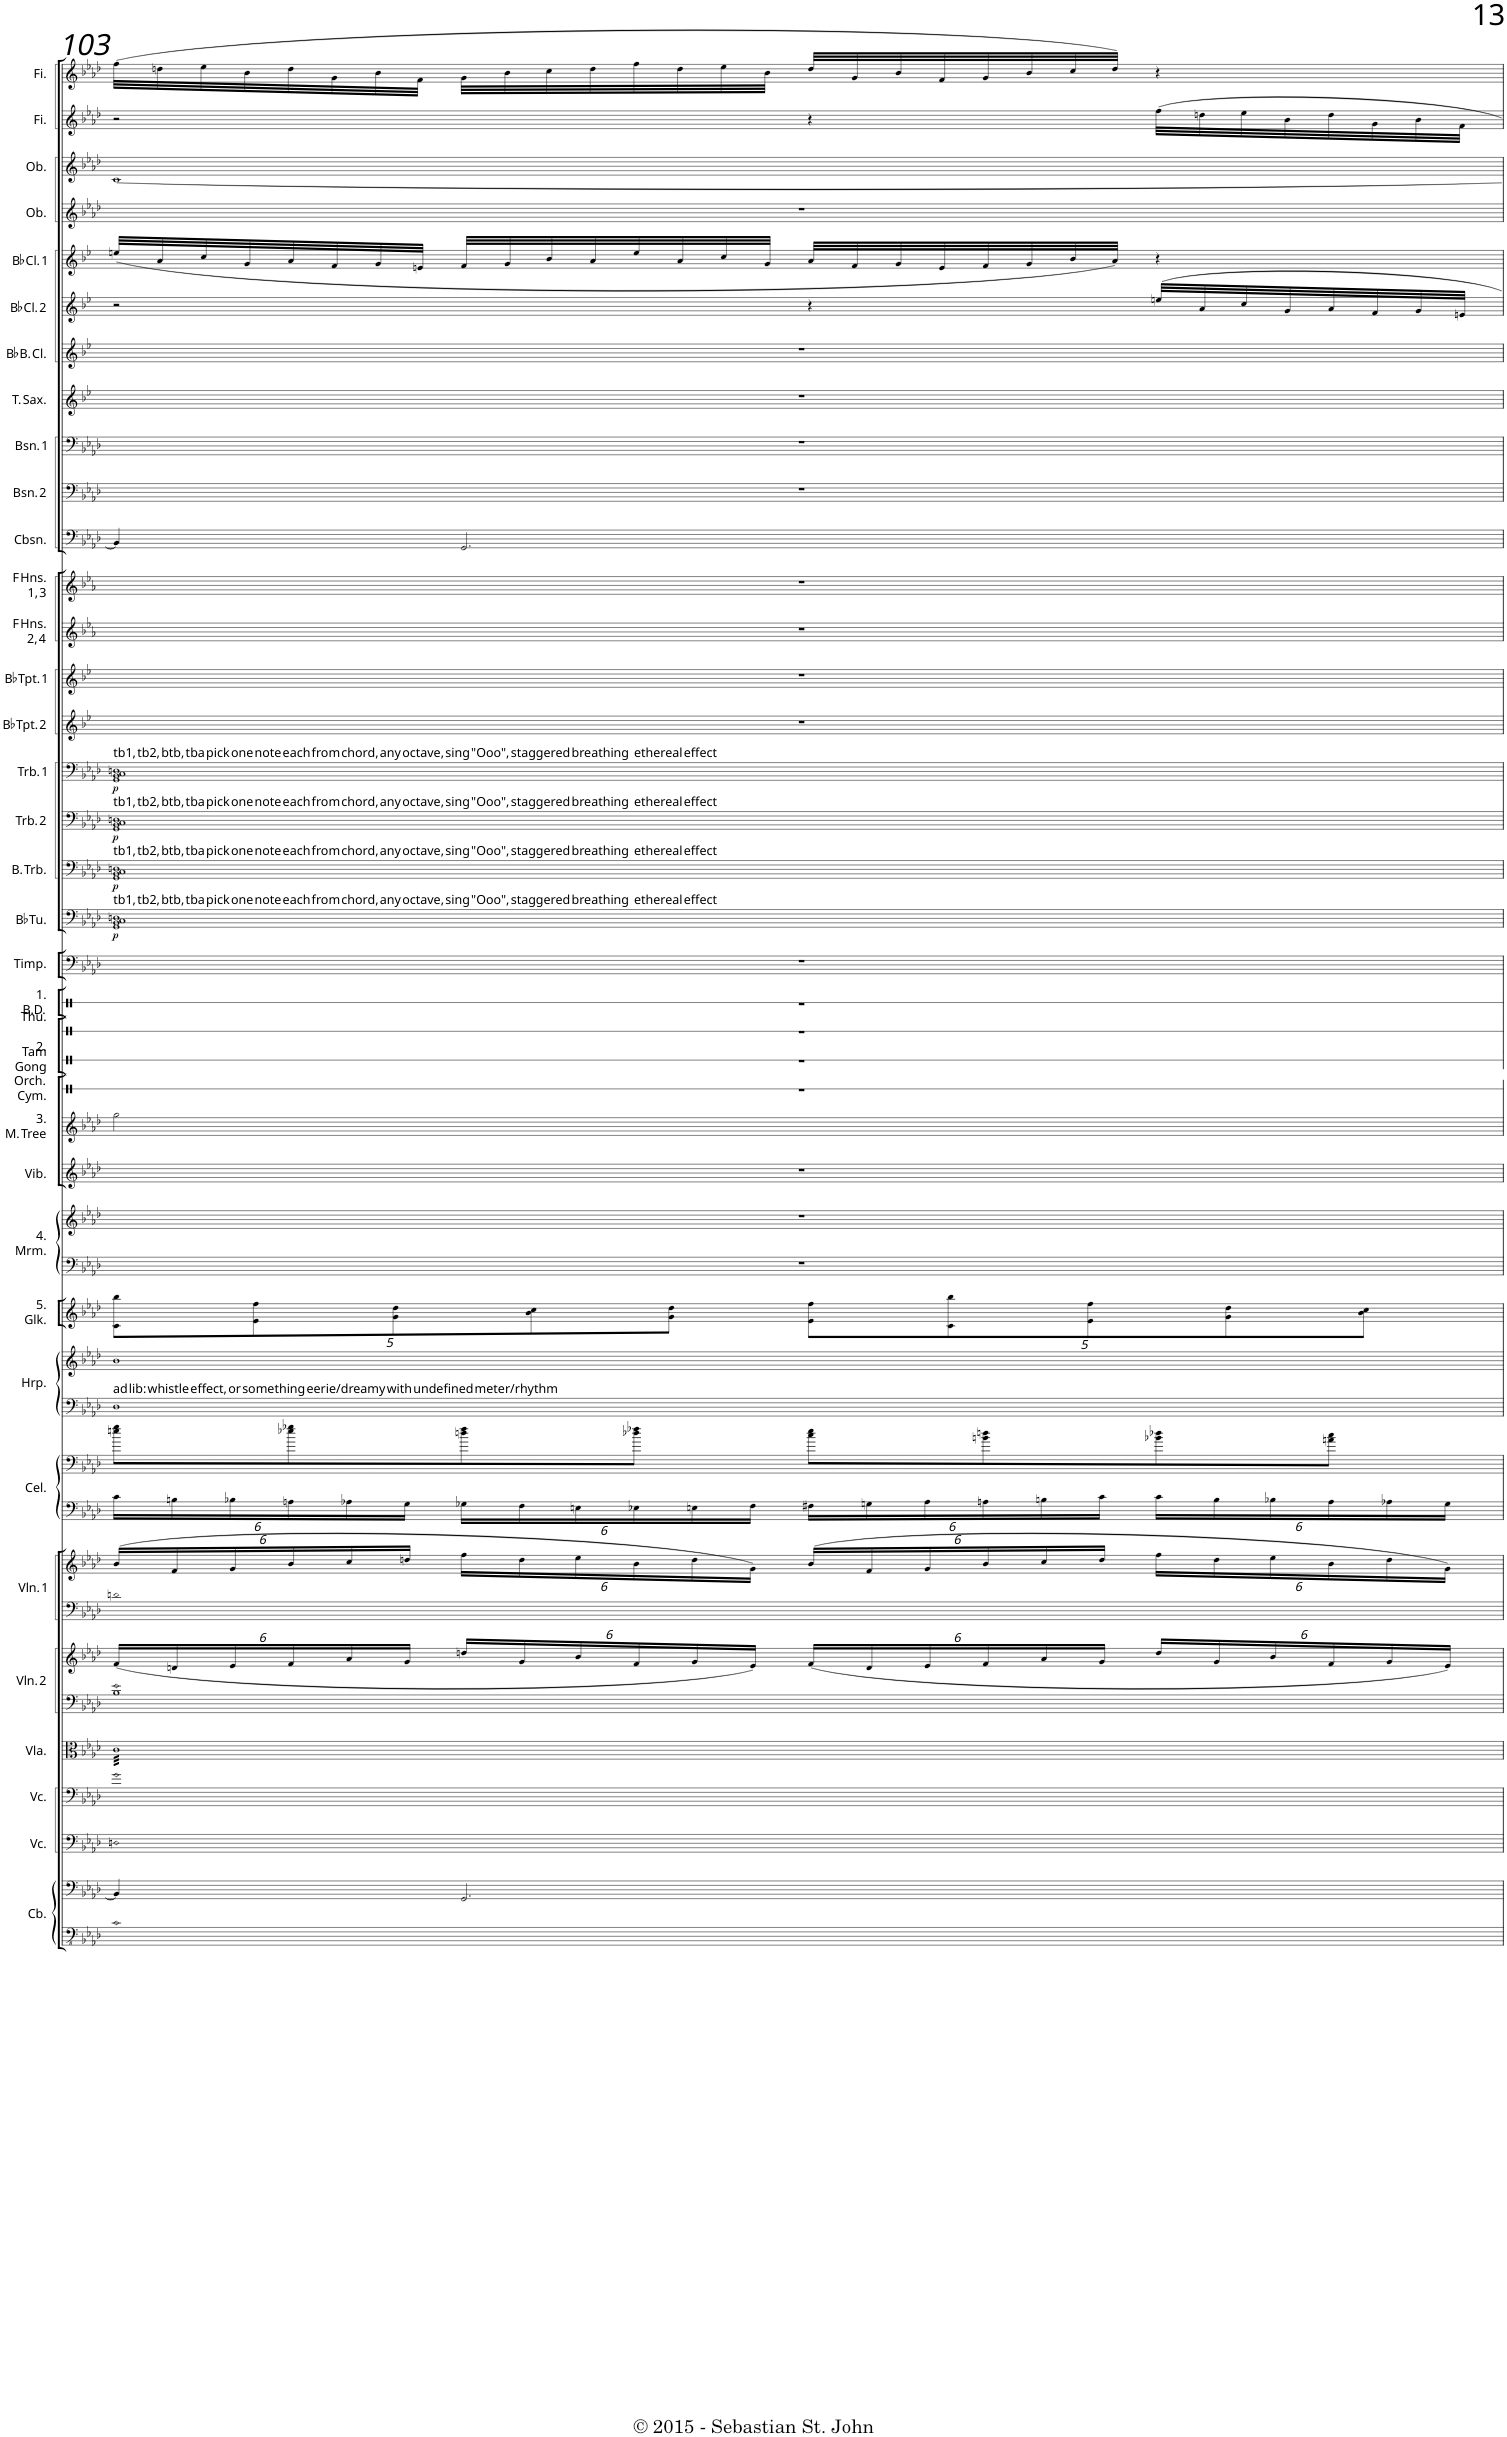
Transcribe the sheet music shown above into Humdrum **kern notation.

**kern	**kern	**kern	**kern	**kern	**kern	**kern	**kern	**kern	**kern	**kern	**kern	**kern	**kern	**kern	**kern	**kern	**kern	**kern	**kern	**kern	**kern	**kern	**kern	**dynam	**kern	**dynam	**kern	**dynam	**kern	**dynam	**kern	**kern	**kern	**kern	**kern	**kern	**kern	**kern	**kern	**kern	**kern	**kern	**kern	**kern	**kern
*part36	*part36	*part35	*part34	*part33	*part32	*part32	*part31	*part31	*part30	*part30	*part29	*part29	*part28	*part27	*part27	*part26	*part25	*part24	*part23	*part22	*part21	*part20	*part19	*part19	*part18	*part18	*part17	*part17	*part16	*part16	*part15	*part14	*part13	*part12	*part11	*part10	*part9	*part8	*part7	*part6	*part5	*part4	*part3	*part2	*part1
*staff42	*staff41	*staff40	*staff39	*staff38	*staff37	*staff36	*staff35	*staff34	*staff33	*staff32	*staff31	*staff30	*staff29	*staff28	*staff27	*staff26	*staff25	*staff24	*staff23	*staff22	*staff21	*staff20	*staff19	*staff19	*staff18	*staff18	*staff17	*staff17	*staff16	*staff16	*staff15	*staff14	*staff13	*staff12	*staff11	*staff10	*staff9	*staff8	*staff7	*staff6	*staff5	*staff4	*staff3	*staff2	*staff1
*I"Contrabass	*	*I"Violoncello	*I"Violoncello	*I"Viola	*I"Violin 2	*	*I"Violin 1	*	*I"Piano Celesta	*	*I"Harp	*	*I"5. Glockenspiel	*I"4. Marimba	*	*I"Vibraphone	*I"3. Mark Tree	*I"Orchestra Cymbals	*I"Tam-Tam Big Gong	*I"Thundersheet  2.	*I"1. Bass Drum	*I"Timpani	*I"Bb Tuba	*	*I"Bass Trombone	*	*I"Trombone 2	*	*I"Trombone 1	*	*I"Bb Trumpet 2	*I"Bb Trumpet 1	*I"F Horns 2, 4	*I"F Horns 1, 3	*I"Contrabassoon	*I"Bassoon 2	*I"Bassoon 1	*I"Tenor Saxophone	*I"Bb Bass Clarinet	*I"Bb Clarinet 2	*I"Bb Clarinet 1	*I"English Horn	*I"Oboe	*I"Flute 2 Alto Flt.	*I"Flute 1 Piccolo
*I'Cb.	*	*I'Vc.	*I'Vc.	*I'Vla.	*I'Vln. 2	*	*I'Vln. 1	*	*I'Pno. Csta.	*	*I'Hrp.	*	*I'5. Glk.	*I'4. Mrm.	*	*I'Vib.	*I'3. M. Tree	*I'Orch.  Cym.	*I'Tam Gong	*I'Thu.  2.	*I'1. B.D.	*I'Timp.	*I'Bb Tu.	*	*I'B. Trb.	*	*I'Trb. 2	*	*I'Trb. 1	*	*I'Bb Tpt. 2	*I'Bb Tpt. 1	*I'F Hns. 2, 4	*I'F Hns. 1, 3	*I'Cbsn.	*I'Bsn. 2	*I'Bsn. 1	*I'T. Sax.	*I'Bb B. Cl.	*I'Bb Cl. 2	*I'Bb Cl. 1	*I'E. Hn.	*I'Ob.	*I'Fl. 2 AFlt	*I'Fl. 1 Picc.
!!LO:PB:g=z
*clefFv4	*clefF4	*clefF4	*clefF4	*clefC3	*clefF4	*clefG2	*clefF4	*clefG2	*clefF4	*clefF4	*clefF4	*clefG2	*clefG2	*clefF4	*clefG2	*clefG2	*clefG2	*clefX	*clefX	*clefX	*clefX	*clefF4	*clefF4	*	*clefF4	*	*clefF4	*	*clefF4	*	*clefG2	*clefG2	*clefG2	*clefG2	*clefF4	*clefF4	*clefF4	*clefG2	*clefG2	*clefG2	*clefG2	*clefG2	*clefG2	*clefG2	*clefG2
*	*	*	*	*	*	*	*	*	*Trd-7c-12	*Trd-7c-12	*	*	*Trd-14c-24	*	*	*	*	*	*	*	*	*	*	*	*	*	*	*	*	*	*Trd1c2	*Trd1c2	*Trd4c7	*Trd4c7	*Trd7c12	*	*	*Trd8c14	*Trd8c14	*Trd1c2	*Trd1c2	*Trd4c7	*	*	*
*k[b-e-a-d-]	*k[b-e-a-d-]	*k[b-e-a-d-]	*k[b-e-a-d-]	*k[b-e-a-d-]	*k[b-e-a-d-]	*k[b-e-a-d-]	*k[b-e-a-d-]	*k[b-e-a-d-]	*k[b-e-a-d-]	*k[b-e-a-d-]	*k[b-e-a-d-]	*k[b-e-a-d-]	*k[b-e-a-d-]	*k[b-e-a-d-]	*k[b-e-a-d-]	*k[b-e-a-d-]	*k[b-e-a-d-]	*k[]	*k[]	*k[]	*k[]	*k[b-e-a-d-]	*k[b-e-a-d-]	*	*k[b-e-a-d-]	*	*k[b-e-a-d-]	*	*k[b-e-a-d-]	*	*k[b-e-]	*k[b-e-]	*k[b-e-a-]	*k[b-e-a-]	*k[b-e-a-d-]	*k[b-e-a-d-]	*k[b-e-a-d-]	*k[b-e-]	*k[b-e-]	*k[b-e-]	*k[b-e-]	*k[b-e-a-d-]	*k[b-e-a-d-]	*k[b-e-a-d-]	*k[b-e-a-d-]
*M4/4	*M4/4	*M4/4	*M4/4	*M4/4	*M4/4	*M4/4	*M4/4	*M4/4	*M4/4	*M4/4	*M4/4	*M4/4	*M4/4	*M4/4	*M4/4	*M4/4	*M4/4	*M4/4	*M4/4	*M4/4	*M4/4	*M4/4	*M4/4	*	*M4/4	*	*M4/4	*	*M4/4	*	*M4/4	*M4/4	*M4/4	*M4/4	*M4/4	*M4/4	*M4/4	*M4/4	*M4/4	*M4/4	*M4/4	*M4/4	*M4/4	*M4/4	*M4/4
*	*	*	*	*	*	*Xbrackettup	*	*Xbrackettup	*Xbrackettup	*	*	*	*Xbrackettup	*	*	*	*	*	*	*	*	*	*	*	*	*	*	*	*	*	*	*	*	*	*	*	*	*	*	*	*	*	*	*	*
=103	=103	=103	=103	=103	=103	=103	=103	=103	=103	=103	=103	=103	=103	=103	=103	=103	=103	=103	=103	=103	=103	=103	=103	=103	=103	=103	=103	=103	=103	=103	=103	=103	=103	=103	=103	=103	=103	=103	=103	=103	=103	=103	=103	=103	=103
!	!	!	!	!	!	!	!	!	!	!	!	!	!	!	!	!	!	!	!	!	!	!	!	!	!	!	!	!	!LO:TX:a:t=tb1, tb2, btb, tba pick one note each from chord, any octave, sing "Ooo", staggered breathing - ethereal effect	!	!	!	!	!	!	!	!	!	!	!	!	!	!	!	!
!	!	!	!	!	!	!	!	!	!	!	!	!	!	!	!	!	!	!	!	!	!	!	!	!	!	!	!LO:TX:a:t=tb1, tb2, btb, tba pick one note each from chord, any octave, sing "Ooo", staggered breathing - ethereal effect	!	!	!	!	!	!	!	!	!	!	!	!	!	!	!	!	!	!
!	!	!	!	!	!	!	!	!	!	!	!	!	!	!	!	!	!	!	!	!	!	!	!	!	!LO:TX:a:t=tb1, tb2, btb, tba pick one note each from chord, any octave, sing "Ooo", staggered breathing - ethereal effect	!	!	!	!	!	!	!	!	!	!	!	!	!	!	!	!	!	!	!	!
!	!	!	!	!	!	!	!	!	!	!	!	!	!	!	!	!	!	!	!	!	!	!	!LO:TX:a:t=tb1, tb2, btb, tba pick one note each from chord, any octave, sing "Ooo", staggered breathing - ethereal effect	!	!	!	!	!	!	!	!	!	!	!	!	!	!	!	!	!	!	!	!	!	!
!	!	!	!	!	!	!	!	!	!	!	!LO:TX:a:t=ad lib&colon; whistle effect, or something eerie/dreamy with undefined meter/rhythm	!	!	!	!	!	!	!	!	!	!	!	!	!	!	!	!	!	!	!	!	!	!	!	!	!	!	!	!	!	!	!	!	!	!
!	!	!	!	!	!	!	!	!	!	!	!	!	!	!	!	!	!	!	!	!	!	!	!	!LO:DY:b	!	!LO:DY:b	!	!LO:DY:b	!	!LO:DY:b	!	!	!	!	!	!	!	!	!	!	!	!	!	!	!
*	*	*	*	*tremolo	*	*	*	*	*	*	*	*	*	*	*	*	*	*	*	*	*	*	*	*	*	*	*	*	*	*	*	*	*	*	*	*	*	*	*	*	*	*	*	*	*
1C	4BB-/]	1Dn	1g	32cLLL	1B- 1e-	(<24f/LL	1dn	(>24b-/LL	24c\LL	8een\ 8gg\L	1D-	1b-	10c\ 10bb-\L	1r	1r	1r	2gg\	1r	1r	1r	1r	1r	1GG 1BB- 1C 1Dn	p	1GG 1BB- 1C 1Dn	p	1GG 1BB- 1C 1Dn	p	1GG 1BB- 1C 1Dn	p	1r	1r	1r	1r	4BB-/]	1r	1r	1r	1r	2r	(<32een/LLL	1r	[1c	2r	(>32ff\LLL
.	.	.	.	32c	.	.	.	.	.	.	.	.	.	.	.	.	.	.	.	.	.	.	.	.	.	.	.	.	.	.	.	.	.	.	.	.	.	.	.	.	32a/	.	.	.	32ddn\
.	.	.	.	.	.	24dn/	.	24f/	24Bn\	.	.	.	.	.	.	.	.	.	.	.	.	.	.	.	.	.	.	.	.	.	.	.	.	.	.	.	.	.	.	.	.	.	.	.	.
.	.	.	.	32c	.	.	.	.	.	.	.	.	.	.	.	.	.	.	.	.	.	.	.	.	.	.	.	.	.	.	.	.	.	.	.	.	.	.	.	.	32cc/	.	.	.	32ee-\
.	.	.	.	.	.	24e-/	.	24g/	24B-X\	.	.	.	.	.	.	.	.	.	.	.	.	.	.	.	.	.	.	.	.	.	.	.	.	.	.	.	.	.	.	.	.	.	.	.	.
.	.	.	.	32c	.	.	.	.	.	.	.	.	.	.	.	.	.	.	.	.	.	.	.	.	.	.	.	.	.	.	.	.	.	.	.	.	.	.	.	.	32g/	.	.	.	32b-\
.	.	.	.	.	.	.	.	.	.	.	.	.	10e-\ 10ff\	.	.	.	.	.	.	.	.	.	.	.	.	.	.	.	.	.	.	.	.	.	.	.	.	.	.	.	.	.	.	.	.
.	.	.	.	32c	.	24f/	.	24b-/	24An\	8ee-X\ 8gg-X\	.	.	.	.	.	.	.	.	.	.	.	.	.	.	.	.	.	.	.	.	.	.	.	.	.	.	.	.	.	.	32a/	.	.	.	32dd\
.	.	.	.	32c	.	.	.	.	.	.	.	.	.	.	.	.	.	.	.	.	.	.	.	.	.	.	.	.	.	.	.	.	.	.	.	.	.	.	.	.	32f/	.	.	.	32g\
.	.	.	.	.	.	24a-/	.	24cc/	24A-X\	.	.	.	.	.	.	.	.	.	.	.	.	.	.	.	.	.	.	.	.	.	.	.	.	.	.	.	.	.	.	.	.	.	.	.	.
.	.	.	.	32c	.	.	.	.	.	.	.	.	.	.	.	.	.	.	.	.	.	.	.	.	.	.	.	.	.	.	.	.	.	.	.	.	.	.	.	.	32g/	.	.	.	32b-\
.	.	.	.	.	.	.	.	.	.	.	.	.	10g\ 10dd-\	.	.	.	.	.	.	.	.	.	.	.	.	.	.	.	.	.	.	.	.	.	.	.	.	.	.	.	.	.	.	.	.
.	.	.	.	.	.	24g/JJ	.	24ddn/JJ	24G\JJ	.	.	.	.	.	.	.	.	.	.	.	.	.	.	.	.	.	.	.	.	.	.	.	.	.	.	.	.	.	.	.	.	.	.	.	.
.	.	.	.	32c	.	.	.	.	.	.	.	.	.	.	.	.	.	.	.	.	.	.	.	.	.	.	.	.	.	.	.	.	.	.	.	.	.	.	.	.	32en/JJJ	.	.	.	32f\JJJ
.	2.GG/	.	.	32c	.	24ddn/LL	.	24ff\LL	24G-X\LL	8ddn\ 8ff\	.	.	.	.	.	.	.	.	.	.	.	.	.	.	.	.	.	.	.	.	.	.	.	.	2.GG/	.	.	.	.	.	32f/LLL	.	.	.	32g\LLL
.	.	.	.	32c	.	.	.	.	.	.	.	.	.	.	.	.	.	.	.	.	.	.	.	.	.	.	.	.	.	.	.	.	.	.	.	.	.	.	.	.	32g/	.	.	.	32b-\
.	.	.	.	.	.	24g/	.	24dd\	24F\	.	.	.	.	.	.	.	.	.	.	.	.	.	.	.	.	.	.	.	.	.	.	.	.	.	.	.	.	.	.	.	.	.	.	.	.
.	.	.	.	.	.	.	.	.	.	.	.	.	10b-\ 10cc\	.	.	.	.	.	.	.	.	.	.	.	.	.	.	.	.	.	.	.	.	.	.	.	.	.	.	.	.	.	.	.	.
.	.	.	.	32c	.	.	.	.	.	.	.	.	.	.	.	.	.	.	.	.	.	.	.	.	.	.	.	.	.	.	.	.	.	.	.	.	.	.	.	.	32b-/	.	.	.	32cc\
.	.	.	.	.	.	24b-/	.	24ee-\	24En\	.	.	.	.	.	.	.	.	.	.	.	.	.	.	.	.	.	.	.	.	.	.	.	.	.	.	.	.	.	.	.	.	.	.	.	.
.	.	.	.	32c	.	.	.	.	.	.	.	.	.	.	.	.	.	.	.	.	.	.	.	.	.	.	.	.	.	.	.	.	.	.	.	.	.	.	.	.	32a/	.	.	.	32dd\
.	.	.	.	32c	.	24f/	.	24b-\	24E-X\	8dd-X\ 8ff-X\J	.	.	.	.	.	.	.	.	.	.	.	.	.	.	.	.	.	.	.	.	.	.	.	.	.	.	.	.	.	.	32ee/	.	.	.	32ff\
.	.	.	.	.	.	.	.	.	.	.	.	.	10g\ 10dd-\J	.	.	.	.	.	.	.	.	.	.	.	.	.	.	.	.	.	.	.	.	.	.	.	.	.	.	.	.	.	.	.	.
.	.	.	.	32c	.	.	.	.	.	.	.	.	.	.	.	.	.	.	.	.	.	.	.	.	.	.	.	.	.	.	.	.	.	.	.	.	.	.	.	.	32a/	.	.	.	32dd\
.	.	.	.	.	.	24g/	.	24dd\	24En\	.	.	.	.	.	.	.	.	.	.	.	.	.	.	.	.	.	.	.	.	.	.	.	.	.	.	.	.	.	.	.	.	.	.	.	.
.	.	.	.	32c	.	.	.	.	.	.	.	.	.	.	.	.	.	.	.	.	.	.	.	.	.	.	.	.	.	.	.	.	.	.	.	.	.	.	.	.	32cc/	.	.	.	32ee-\
.	.	.	.	.	.	24e-/JJ)	.	24g\JJ)	24F\JJ	.	.	.	.	.	.	.	.	.	.	.	.	.	.	.	.	.	.	.	.	.	.	.	.	.	.	.	.	.	.	.	.	.	.	.	.
.	.	.	.	32c	.	.	.	.	.	.	.	.	.	.	.	.	.	.	.	.	.	.	.	.	.	.	.	.	.	.	.	.	.	.	.	.	.	.	.	.	32g/JJJ	.	.	.	32b-\JJJ
.	.	.	.	32c	.	(<24f/LL	.	(>24b-/LL	24F#X\LL	8cc\ 8ee-\L	.	.	10e-\ 10ff\L	.	.	.	2ryy	.	.	.	.	.	.	.	.	.	.	.	.	.	.	.	.	.	.	.	.	.	.	4r	32a/LLL	.	.	4r	32dd/LLL
.	.	.	.	32c	.	.	.	.	.	.	.	.	.	.	.	.	.	.	.	.	.	.	.	.	.	.	.	.	.	.	.	.	.	.	.	.	.	.	.	.	32f/	.	.	.	32g/
.	.	.	.	.	.	24d/	.	24f/	24Gn\	.	.	.	.	.	.	.	.	.	.	.	.	.	.	.	.	.	.	.	.	.	.	.	.	.	.	.	.	.	.	.	.	.	.	.	.
.	.	.	.	32c	.	.	.	.	.	.	.	.	.	.	.	.	.	.	.	.	.	.	.	.	.	.	.	.	.	.	.	.	.	.	.	.	.	.	.	.	32g/	.	.	.	32b-/
.	.	.	.	.	.	24e-/	.	24g/	24A-\	.	.	.	.	.	.	.	.	.	.	.	.	.	.	.	.	.	.	.	.	.	.	.	.	.	.	.	.	.	.	.	.	.	.	.	.
.	.	.	.	32c	.	.	.	.	.	.	.	.	.	.	.	.	.	.	.	.	.	.	.	.	.	.	.	.	.	.	.	.	.	.	.	.	.	.	.	.	32e/	.	.	.	32f/
.	.	.	.	.	.	.	.	.	.	.	.	.	10c\ 10bb-\	.	.	.	.	.	.	.	.	.	.	.	.	.	.	.	.	.	.	.	.	.	.	.	.	.	.	.	.	.	.	.	.
.	.	.	.	32c	.	24f/	.	24b-/	24An\	8bn\ 8ddn\	.	.	.	.	.	.	.	.	.	.	.	.	.	.	.	.	.	.	.	.	.	.	.	.	.	.	.	.	.	.	32f/	.	.	.	32g/
.	.	.	.	32c	.	.	.	.	.	.	.	.	.	.	.	.	.	.	.	.	.	.	.	.	.	.	.	.	.	.	.	.	.	.	.	.	.	.	.	.	32g/	.	.	.	32b-/
.	.	.	.	.	.	24a-/	.	24cc/	24Bn\	.	.	.	.	.	.	.	.	.	.	.	.	.	.	.	.	.	.	.	.	.	.	.	.	.	.	.	.	.	.	.	.	.	.	.	.
.	.	.	.	32c	.	.	.	.	.	.	.	.	.	.	.	.	.	.	.	.	.	.	.	.	.	.	.	.	.	.	.	.	.	.	.	.	.	.	.	.	32b-/	.	.	.	32cc/
.	.	.	.	.	.	.	.	.	.	.	.	.	10e-\ 10ff\	.	.	.	.	.	.	.	.	.	.	.	.	.	.	.	.	.	.	.	.	.	.	.	.	.	.	.	.	.	.	.	.
.	.	.	.	.	.	24g/JJ	.	24dd/JJ	24c\JJ	.	.	.	.	.	.	.	.	.	.	.	.	.	.	.	.	.	.	.	.	.	.	.	.	.	.	.	.	.	.	.	.	.	.	.	.
.	.	.	.	32c	.	.	.	.	.	.	.	.	.	.	.	.	.	.	.	.	.	.	.	.	.	.	.	.	.	.	.	.	.	.	.	.	.	.	.	.	32a/JJJ)	.	.	.	32dd/JJJ)
.	.	.	.	32c	.	24dd/LL	.	24ff\LL	24c\LL	8b-X\ 8dd-X\	.	.	.	.	.	.	.	.	.	.	.	.	.	.	.	.	.	.	.	.	.	.	.	.	.	.	.	.	.	32een/LLL	4r	.	.	32ff\LLL	4r
.	.	.	.	32c	.	.	.	.	.	.	.	.	.	.	.	.	.	.	.	.	.	.	.	.	.	.	.	.	.	.	.	.	.	.	.	.	.	.	.	32a/	.	.	.	32ddn\	.
.	.	.	.	.	.	24g/	.	24dd\	24B\	.	.	.	.	.	.	.	.	.	.	.	.	.	.	.	.	.	.	.	.	.	.	.	.	.	.	.	.	.	.	.	.	.	.	.	.
.	.	.	.	.	.	.	.	.	.	.	.	.	10g\ 10dd-\	.	.	.	.	.	.	.	.	.	.	.	.	.	.	.	.	.	.	.	.	.	.	.	.	.	.	.	.	.	.	.	.
.	.	.	.	32c	.	.	.	.	.	.	.	.	.	.	.	.	.	.	.	.	.	.	.	.	.	.	.	.	.	.	.	.	.	.	.	.	.	.	.	32cc/	.	.	.	32ee-\	.
.	.	.	.	.	.	24b-/	.	24ee-\	24B-X\	.	.	.	.	.	.	.	.	.	.	.	.	.	.	.	.	.	.	.	.	.	.	.	.	.	.	.	.	.	.	.	.	.	.	.	.
.	.	.	.	32c	.	.	.	.	.	.	.	.	.	.	.	.	.	.	.	.	.	.	.	.	.	.	.	.	.	.	.	.	.	.	.	.	.	.	.	32g/	.	.	.	32b-\	.
.	.	.	.	32c	.	24f/	.	24b-\	24A\	8an\ 8cc\J	.	.	.	.	.	.	.	.	.	.	.	.	.	.	.	.	.	.	.	.	.	.	.	.	.	.	.	.	.	32a/	.	.	.	32dd\	.
.	.	.	.	.	.	.	.	.	.	.	.	.	10b-\ 10cc\J	.	.	.	.	.	.	.	.	.	.	.	.	.	.	.	.	.	.	.	.	.	.	.	.	.	.	.	.	.	.	.	.
.	.	.	.	32c	.	.	.	.	.	.	.	.	.	.	.	.	.	.	.	.	.	.	.	.	.	.	.	.	.	.	.	.	.	.	.	.	.	.	.	32f/	.	.	.	32g\	.
.	.	.	.	.	.	24g/	.	24dd\	24A-X\	.	.	.	.	.	.	.	.	.	.	.	.	.	.	.	.	.	.	.	.	.	.	.	.	.	.	.	.	.	.	.	.	.	.	.	.
.	.	.	.	32c	.	.	.	.	.	.	.	.	.	.	.	.	.	.	.	.	.	.	.	.	.	.	.	.	.	.	.	.	.	.	.	.	.	.	.	32g/	.	.	.	32b-\	.
.	.	.	.	.	.	24e-/JJ)	.	24g\JJ)	24G\JJ	.	.	.	.	.	.	.	.	.	.	.	.	.	.	.	.	.	.	.	.	.	.	.	.	.	.	.	.	.	.	.	.	.	.	.	.
.	.	.	.	32cJJJ	.	.	.	.	.	.	.	.	.	.	.	.	.	.	.	.	.	.	.	.	.	.	.	.	.	.	.	.	.	.	.	.	.	.	.	32en/JJJ	.	.	.	32f\JJJ	.
*	*	*	*	*Xtremolo	*	*	*	*	*	*	*	*	*	*	*	*	*	*	*	*	*	*	*	*	*	*	*	*	*	*	*	*	*	*	*	*	*	*	*	*	*	*	*	*	*
=	=	=	=	=	=	=	=	=	=	=	=	=	=	=	=	=	=	=	=	=	=	=	=	=	=	=	=	=	=	=	=	=	=	=	=	=	=	=	=	=	=	=	=	=	=
*-	*-	*-	*-	*-	*-	*-	*-	*-	*-	*-	*-	*-	*-	*-	*-	*-	*-	*-	*-	*-	*-	*-	*-	*-	*-	*-	*-	*-	*-	*-	*-	*-	*-	*-	*-	*-	*-	*-	*-	*-	*-	*-	*-	*-	*-
